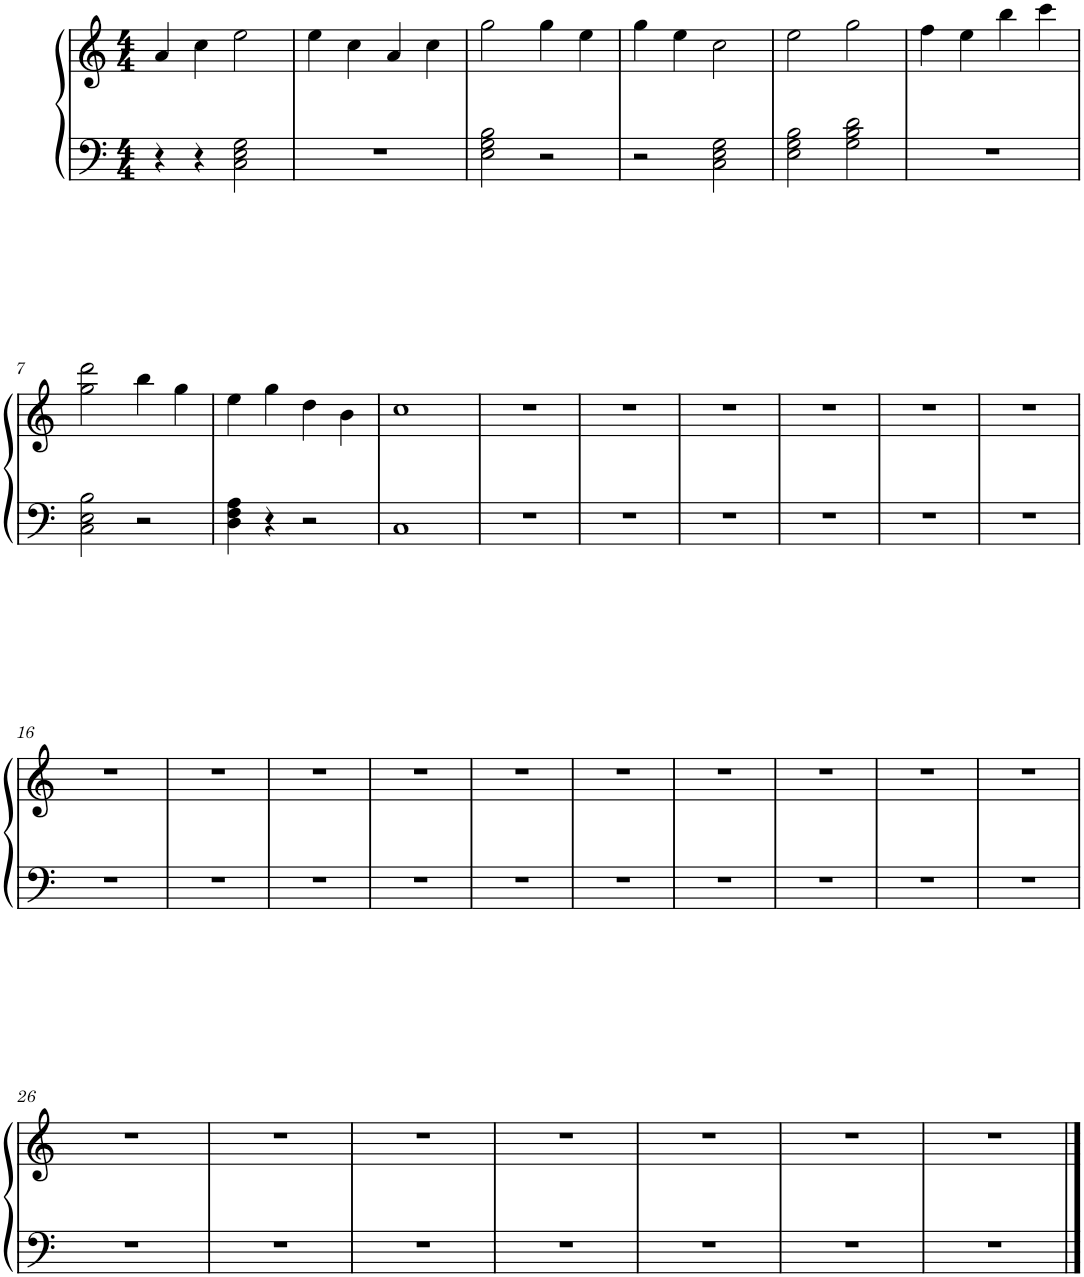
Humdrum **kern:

**kern	**kern
*part1	*part1
*staff2	*staff1
*I"Piano	*
*I'Pno.	*
*clefF4	*clefG2
*k[]	*k[]
*M4/4	*M4/4
=1	=1
4r	4a/
4r	4cc\
2C\ 2E\ 2G\	2ee\
=2	=2
1r	4ee\
.	4cc\
.	4a/
.	4cc\
=3	=3
2E\ 2G\ 2B\	2gg\
2r	4gg\
.	4ee\
=4	=4
2r	4gg\
.	4ee\
2C\ 2E\ 2G\	2cc\
=5	=5
2E\ 2G\ 2B\	2ee\
2G\ 2B\ 2d\	2gg\
=6	=6
1r	4ff\
.	4ee\
.	4bb\
.	4ccc\
!!LO:LB:g=z
=7	=7
2C\ 2E\ 2B\	2gg\ 2ddd\
2r	4bb\
.	4gg\
=8	=8
4D\ 4F\ 4A\	4ee\
4r	4gg\
2r	4dd\
.	4b\
=9	=9
1C	1cc
=10	=10
1r	1r
=11	=11
1r	1r
=12	=12
1r	1r
=13	=13
1r	1r
=14	=14
1r	1r
=15	=15
1r	1r
!!LO:LB:g=z
=16	=16
1r	1r
=17	=17
1r	1r
=18	=18
1r	1r
=19	=19
1r	1r
=20	=20
1r	1r
=21	=21
1r	1r
=22	=22
1r	1r
=23	=23
1r	1r
=24	=24
1r	1r
=25	=25
1r	1r
!!LO:LB:g=z
=26	=26
1r	1r
=27	=27
1r	1r
=28	=28
1r	1r
=29	=29
1r	1r
=30	=30
1r	1r
=31	=31
1r	1r
=32	=32
1r	1r
==	==
*-	*-
